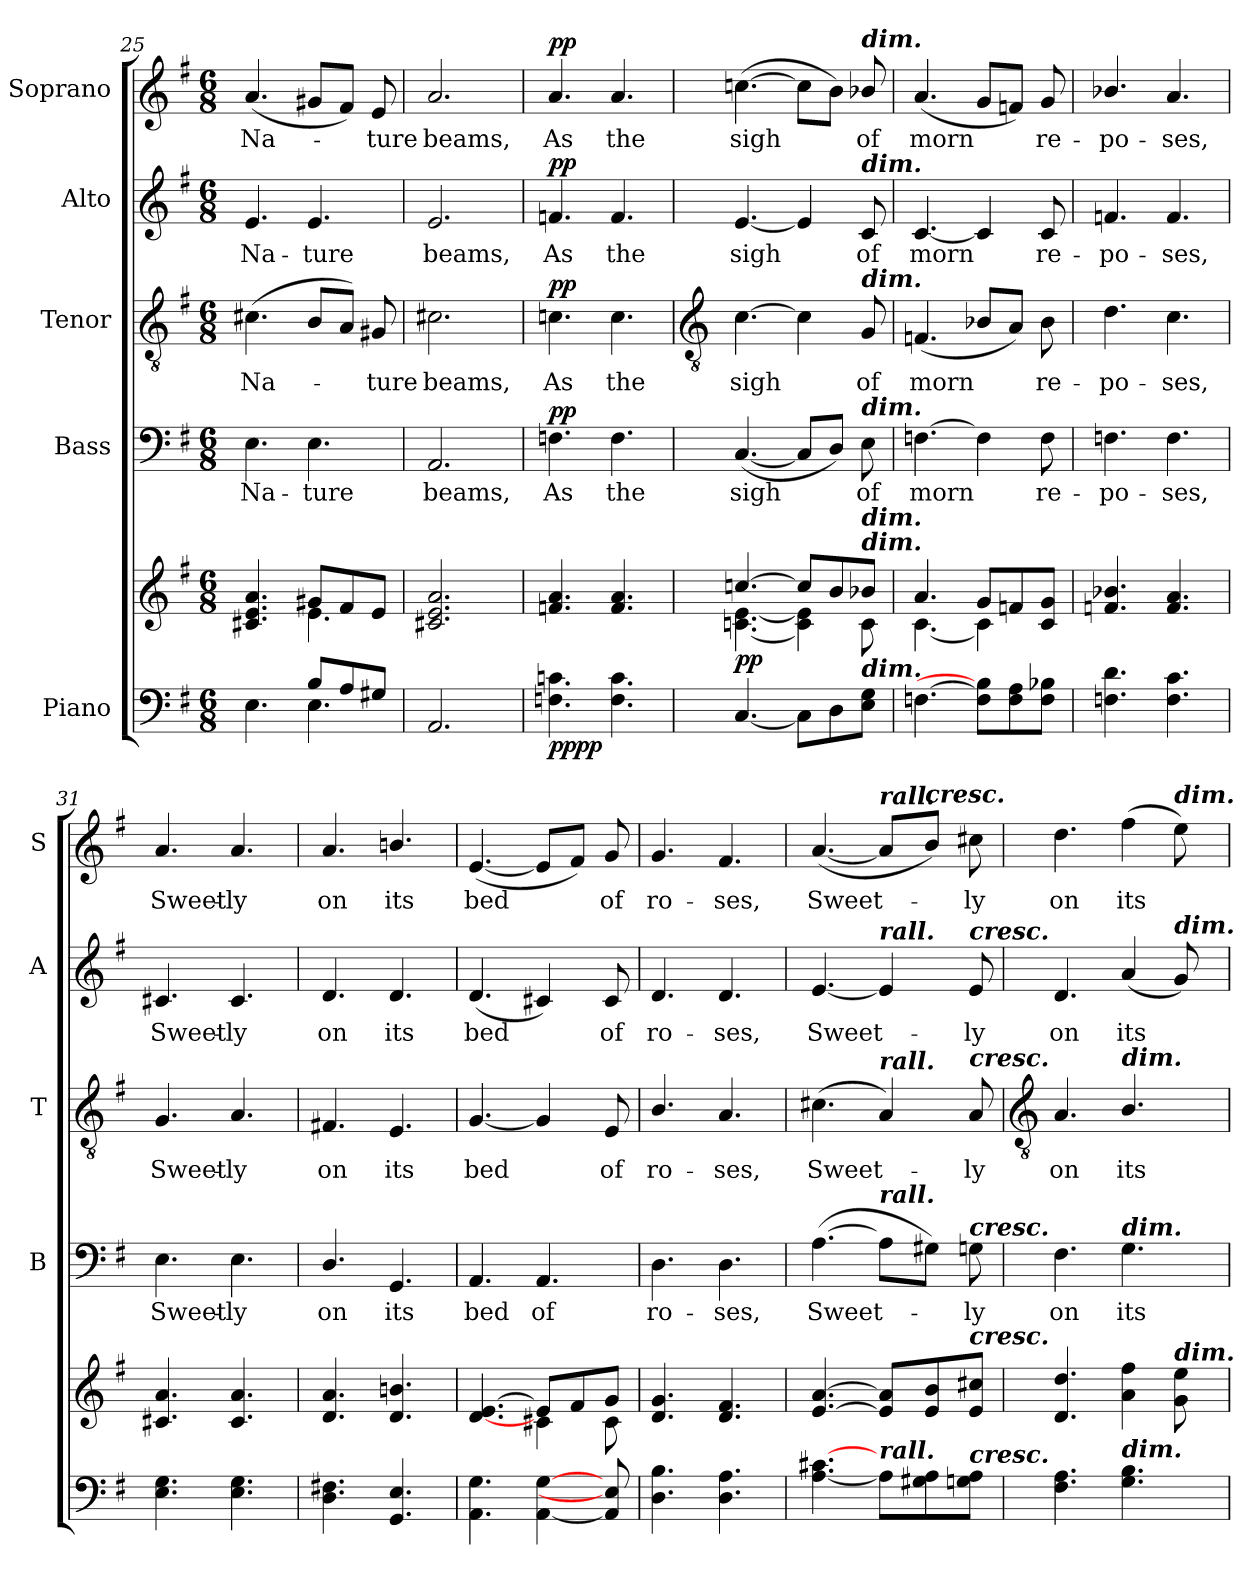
**kern	**kern	**dynam	**kern	**text	**dynam	**kern	**text	**dynam	**kern	**text	**dynam	**kern	**text	**dynam
*part5	*part5	*part5	*part4	*part4	*part4	*part3	*part3	*part3	*part2	*part2	*part2	*part1	*part1	*part1
*staff6	*staff5	*staff5/6	*staff4	*staff4	*staff4	*staff3	*staff3	*staff3	*staff2	*staff2	*staff2	*staff1	*staff1	*staff1
*I"Piano	*	*	*I"Bass	*	*	*I"Tenor	*	*	*I"Alto	*	*	*I"Soprano	*	*
*	*	*	*I'B	*	*	*I'T	*	*	*I'A	*	*	*I'S	*	*
*clefF4	*clefG2	*	*clefF4	*	*	*clefGv2	*	*	*clefG2	*	*	*clefG2	*	*
*k[f#]	*k[f#]	*	*k[f#]	*	*	*k[f#]	*	*	*k[f#]	*	*	*k[f#]	*	*
*G:	*G:	*	*G:	*	*	*G:	*	*	*G:	*	*	*G:	*	*
*M6/8	*M6/8	*	*M6/8	*	*	*M6/8	*	*	*M6/8	*	*	*M6/8	*	*
=25	=25	=25	=25	=25	=25	=25	=25	=25	=25	=25	=25	=25	=25	=25
*^	*^	*	*	*	*	*	*	*	*	*	*	*	*	*
!	!	!	!	!	!	!LO:LY:b	!	!	!LO:LY:b	!	!	!LO:LY:b	!	!	!LO:LY:b	!
4.ryy	4.E\	4.c#X 4.e 4.a	4.ryy	.	4.E	Na-	.	(<4.c#X	Na-	.	4.e	Na-	.	(<4.a	Na-	.
!	!	!	!	!	!	!LO:LY:b	!	!	!	!	!	!LO:LY:b	!	!	!	!
8B/L	4.E\	8g#XL	4.e\	.	4.E	-ture	.	8BL	.	.	4.e	-ture	.	8g#XL	.	.
8A/	.	8f#	.	.	.	.	.	8AJ)	.	.	.	.	.	8f#J)	.	.
!	!	!	!	!	!	!	!	!	!LO:LY:b	!	!	!	!	!	!LO:LY:b	!
8G#X/J	.	8eJ	.	.	.	.	.	8G#X	ture	.	.	.	.	8e	ture	.
=26	=26	=26	=26	=26	=26	=26	=26	=26	=26	=26	=26	=26	=26	=26	=26	=26
!LO:N:vis=1	!	!	!LO:N:vis=1	!	!	!LO:LY:b	!	!	!LO:LY:b	!	!	!LO:LY:b	!	!	!LO:LY:b	!
2.ryy	2.AA/	2.c#X 2.e 2.a	2.ryy	.	2.AA	beams,	.	2.c#X	beams,	.	2.e	beams,	.	2.a	beams,	.
=27	=27	=27	=27	=27	=27	=27	=27	=27	=27	=27	=27	=27	=27	=27	=27	=27
!LO:N:vis=1	!	!	!LO:N:vis=1	!LO:DY:b=2	!	!LO:LY:b	!	!	!LO:LY:b	!	!	!LO:LY:b	!	!	!LO:LY:b	!
!	!	!	!	!LO:DY:n=1:b	!	!	!LO:DY:b	!	!	!LO:DY:b	!	!	!LO:DY:b	!	!	!LO:DY:b
2.ryy	4.Fn\ 4.cn\	4.fn 4.a	2.ryy	pp pp	4.Fn	As	pp	4.cn	As	pp	4.fn	As	pp	4.a	As	pp
!	!	!	!	!	!	!LO:LY:b	!	!	!LO:LY:b	!	!	!LO:LY:b	!	!	!LO:LY:b	!
.	4.F\ 4.c\	4.f 4.a	.	.	4.F	the	.	4.c	the	.	4.f	the	.	4.a	the	.
*v	*v	*	*	*	*	*	*	*	*	*	*	*	*	*	*	*
!!LO:LB:g=z
=28	=28	=28	=28	=28	=28	=28	=28	=28	=28	=28	=28	=28	=28	=28	=28
*	*	*	*	*	*	*	*clefGv2	*	*	*	*	*	*	*	*
*^	*	*	*	*	*	*	*	*	*	*	*	*	*	*	*
!	!	!	!	!LO:DY:b	!	!LO:LY:b	!	!	!LO:LY:b	!	!	!LO:LY:b	!	!	!LO:LY:b	!
*v	*v	*	*	*	*	*	*	*	*	*	*	*	*	*	*	*
[4.C	[4.ccn/	[4.cn\ [4.e\	pp	(<[4.C	sigh	.	[4.c	sigh	.	[4.e	sigh	.	(>[4.ccn	sigh	.
8CL]	8cc/L]	4c\] 4e\]	.	8CL]	.	.	4c]	.	.	4e]	.	.	8ccL]	.	.
8D	8b/	.	.	8DJ)	.	.	.	.	.	.	.	.	8bJ)	.	.
!	!	!	!	!	!	!	!	!	!	!	!	!	!LO:TX:a:Bi:t=dim.	!	!
!	!	!	!	!	!	!	!	!	!	!LO:TX:a:Bi:t=dim.	!	!	!	!	!
!	!	!	!	!	!	!	!LO:TX:a:Bi:t=dim.	!	!	!	!	!	!	!	!
!	!	!	!	!LO:TX:a:Bi:t=dim.	!	!	!	!	!	!	!	!	!	!	!
!	!LO:TX:a:Bi:t=dim.	!	!	!	!	!	!	!	!	!	!	!	!	!	!
!	!LO:TX:a:Bi:t=dim.	!	!	!	!	!	!	!	!	!	!	!	!	!	!
!LO:TX:a:Bi:t=dim.	!	!	!	!	!	!	!	!	!	!	!	!	!	!	!
!	!	!	!	!	!LO:LY:b	!	!	!LO:LY:b	!	!	!LO:LY:b	!	!	!LO:LY:b	!
8E 8GJ	8b-X/J	8c\	.	8E	of	.	8G	of	.	8c	of	.	8b-X/	of	.
=29	=29	=29	=29	=29	=29	=29	=29	=29	=29	=29	=29	=29	=29	=29	=29
!	!	!	!	!	!LO:LY:b	!	!	!LO:LY:b	!	!	!LO:LY:b	!	!	!LO:LY:b	!
[4.Fn	4.a	[4.c\	.	[4.Fn	morn	.	(<4.Fn	morn	.	[4.c	morn	.	(<4.a	morn	.
8F] 8B-]L	8gL	4c\]	.	4F]	.	.	8B-XL	.	.	4c]	.	.	8gL	.	.
8F 8A	8fn	.	.	.	.	.	8AJ)	.	.	.	.	.	8fnJ)	.	.
!	!	!	!	!	!LO:LY:b	!	!	!LO:LY:b	!	!	!LO:LY:b	!	!	!LO:LY:b	!
8F 8B-J	8c 8gJ	8ryy	.	8F	re-	.	8B-	re-	.	8c	re-	.	8g	re-	.
=30	=30	=30	=30	=30	=30	=30	=30	=30	=30	=30	=30	=30	=30	=30	=30
!	!	!LO:N:vis=1	!	!	!LO:LY:b	!	!	!LO:LY:b	!	!	!LO:LY:b	!	!	!LO:LY:b	!
4.Fn 4.d	4.fn/ 4.b-X/	2.ryy	.	4.Fn	-po-	.	4.d	-po-	.	4.fn	-po-	.	4.b-X/	-po-	.
!	!	!	!	!	!LO:LY:b	!	!	!LO:LY:b	!	!	!LO:LY:b	!	!	!LO:LY:b	!
4.F 4.c	4.f 4.a	.	.	4.F	-ses,	.	4.c	-ses,	.	4.f	-ses,	.	4.a	-ses,	.
=31	=31	=31	=31	=31	=31	=31	=31	=31	=31	=31	=31	=31	=31	=31	=31
!	!	!LO:N:vis=1	!	!	!LO:LY:b	!	!	!LO:LY:b	!	!	!LO:LY:b	!	!	!LO:LY:b	!
4.E 4.G	4.c#X 4.a	2.ryy	.	4.E	Sweet-	.	4.G	Sweet-	.	4.c#X	Sweet-	.	4.a	Sweet-	.
!	!	!	!	!	!LO:LY:b	!	!	!LO:LY:b	!	!	!LO:LY:b	!	!	!LO:LY:b	!
4.E 4.G	4.c# 4.a	.	.	4.E	-ly	.	4.A	-ly	.	4.c#	-ly	.	4.a	-ly	.
=32	=32	=32	=32	=32	=32	=32	=32	=32	=32	=32	=32	=32	=32	=32	=32
!	!	!LO:N:vis=1	!	!	!LO:LY:b	!	!	!LO:LY:b	!	!	!LO:LY:b	!	!	!LO:LY:b	!
4.D\ 4.F#X\	4.d 4.a	2.ryy	.	4.D/	on	.	4.F#X	on	.	4.d	on	.	4.a	on	.
!	!	!	!	!	!LO:LY:b	!	!	!LO:LY:b	!	!	!LO:LY:b	!	!	!LO:LY:b	!
4.GG 4.E	4.d/ 4.bn/	.	.	4.GG	its	.	4.E	its	.	4.d	its	.	4.bn/	its	.
=33	=33	=33	=33	=33	=33	=33	=33	=33	=33	=33	=33	=33	=33	=33	=33
!	!	!	!	!	!LO:LY:b	!	!	!LO:LY:b	!	!	!LO:LY:b	!	!	!LO:LY:b	!
4.AA 4.G	[4.d [4.e	4.ryy	.	4.AA	bed	.	[4.G	bed	.	(<4.d	bed	.	(<[4.e	bed	.
!	!	!	!	!	!LO:LY:b	!	!	!	!	!	!	!	!	!	!
[4AA [4G	8eL]	4c#X\	.	4.AA	of	.	4G]	.	.	4c#X)	.	.	8eL]	.	.
.	8f#	.	.	.	.	.	.	.	.	.	.	.	8f#J)	.	.
!	!	!	!	!	!	!	!	!LO:LY:b	!	!	!LO:LY:b	!	!	!LO:LY:b	!
8AA] 8E]	8gJ	8c#\	.	.	.	.	8E	of	.	8c#	of	.	8g	of	.
=34	=34	=34	=34	=34	=34	=34	=34	=34	=34	=34	=34	=34	=34	=34	=34
!	!	!	!	!	!LO:LY:b	!	!	!LO:LY:b	!	!	!LO:LY:b	!	!	!LO:LY:b	!
4.D 4.B	4.d 4.g	2.ryy	.	4.D	ro-	.	4.B/	ro-	.	4.d	ro-	.	4.g	ro-	.
!	!	!	!	!	!LO:LY:b	!	!	!LO:LY:b	!	!	!LO:LY:b	!	!	!LO:LY:b	!
4.D 4.A	4.d 4.f#	.	.	4.D	-ses,	.	4.A	-ses,	.	4.d	-ses,	.	4.f#	-ses,	.
=35	=35	=35	=35	=35	=35	=35	=35	=35	=35	=35	=35	=35	=35	=35	=35
!	!	!	!	!	!LO:LY:b	!	!	!LO:LY:b	!	!	!LO:LY:b	!	!	!LO:LY:b	!
[4.A [4.c#X	[4.e [4.a	2.ryy	.	(>[4.A	Sweet-	.	(<4.c#X	Sweet-	.	[4.e	Sweet-	.	(<[4.a	Sweet-	.
!	!	!	!	!	!	!	!	!	!	!	!	!	!LO:TX:a:Bi:t=rall.	!	!
!	!	!	!	!	!	!	!	!	!	!LO:TX:a:Bi:t=rall.	!	!	!	!	!
!	!	!	!	!	!	!	!LO:TX:a:Bi:t=rall.	!	!	!	!	!	!	!	!
!	!	!	!	!LO:TX:a:Bi:t=rall.	!	!	!	!	!	!	!	!	!	!	!
!LO:TX:a:Bi:t=rall.	!	!	!	!	!	!	!	!	!	!	!	!	!	!	!
8AL]	8e] 8a]L	.	.	8AL]	.	.	4A)	.	.	4e]	.	.	8aL]	.	.
!	!	!	!	!	!	!	!	!	!	!	!	!	!LO:TX:a:Bi:t=cresc.	!	!
8G#X 8A	8e 8b	.	.	8G#XJ)	.	.	.	.	.	.	.	.	8bJ)	.	.
!	!	!	!	!	!	!	!	!	!	!LO:TX:a:Bi:t=cresc.	!	!	!	!	!
!	!	!	!	!	!	!	!LO:TX:a:Bi:t=cresc.	!	!	!	!	!	!	!	!
!	!	!	!	!LO:TX:a:Bi:t=cresc.	!	!	!	!	!	!	!	!	!	!	!
!	!LO:TX:a:Bi:t=cresc.	!	!	!	!	!	!	!	!	!	!	!	!	!	!
!LO:TX:a:Bi:t=cresc.	!	!	!	!	!	!	!	!	!	!	!	!	!	!	!
!	!	!	!	!	!LO:LY:b	!	!	!LO:LY:b	!	!	!LO:LY:b	!	!	!LO:LY:b	!
8Gn 8AJ	8e 8cc#XJ	.	.	8Gn	ly	.	8A	ly	.	8e	ly	.	8cc#X	ly	.
*	*v	*v	*	*	*	*	*	*	*	*	*	*	*	*	*
!!LO:LB:g=z
=36	=36	=36	=36	=36	=36	=36	=36	=36	=36	=36	=36	=36	=36	=36
*	*	*	*	*	*	*clefGv2	*	*	*	*	*	*	*	*
!	!	!	!	!LO:LY:b	!	!	!LO:LY:b	!	!	!LO:LY:b	!	!	!LO:LY:b	!
4.F# 4.A	4.d 4.dd	.	4.F#	on	.	4.A	on	.	4.d	on	.	4.dd	on	.
!	!	!	!	!	!	!LO:TX:a:Bi:t=dim.	!	!	!	!	!	!	!	!
!	!	!	!LO:TX:a:Bi:t=dim.	!	!	!	!	!	!	!	!	!	!	!
!LO:TX:a:Bi:t=dim.	!	!	!	!	!	!	!	!	!	!	!	!	!	!
!	!	!	!	!LO:LY:b	!	!	!LO:LY:b	!	!	!LO:LY:b	!	!	!LO:LY:b	!
4.G 4.B	4a 4ff#	.	4.G	its	.	4.B/	its	.	(<4a	its	.	(>4ff#	its	.
!	!	!	!	!	!	!	!	!	!	!	!	!LO:TX:a:Bi:t=dim.	!	!
!	!	!	!	!	!	!	!	!	!LO:TX:a:Bi:t=dim.	!	!	!	!	!
!	!LO:TX:a:Bi:t=dim.	!	!	!	!	!	!	!	!	!	!	!	!	!
.	8g 8ee	.	.	.	.	.	.	.	8g)	.	.	8ee)	.	.
=	=	=	=	=	=	=	=	=	=	=	=	=	=	=
*-	*-	*-	*-	*-	*-	*-	*-	*-	*-	*-	*-	*-	*-	*-
